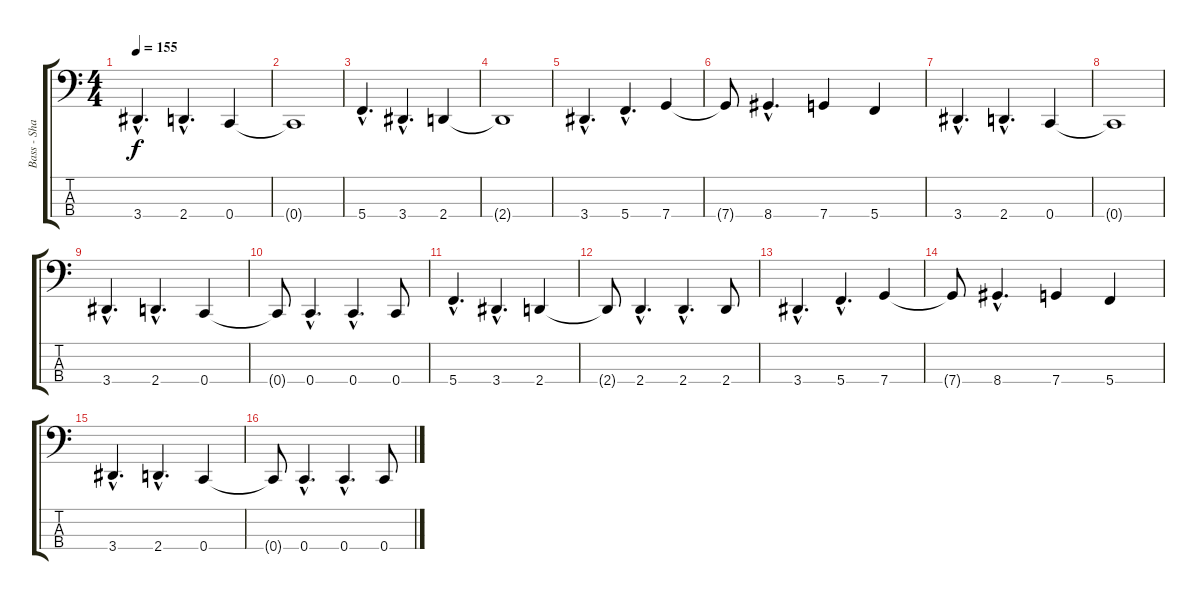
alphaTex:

\track ("Bass - Shavo" "Bass - Sha") {instrument electricbassfinger}
\staff {score tabs}
\tuning (F2 C2 G1 C1) {hide}
\ts (4 4)
\tempo 155
\clef f4
\ks c
3.4{hac}.4{d dy f} 2.4{hac}.4{d} 0.4.4 |
0.4{t}.1 |
5.4{hac}.4{d} 3.4{hac}.4{d} 2.4.4 |
2.4{t}.1 |
3.4{hac}.4{d} 5.4{hac}.4{d} 7.4.4 |
7.4{t}.8 8.4{hac}.4{d} 7.4.4 5.4.4 |
3.4{hac}.4{d} 2.4{hac}.4{d} 0.4.4 |
0.4{t}.1 |
3.4{hac}.4{d} 2.4{hac}.4{d} 0.4.4 |
0.4{t}.8 0.4{hac}.4{d} 0.4{hac}.4{d} 0.4.8 |
5.4{hac}.4{d} 3.4{hac}.4{d} 2.4.4 |
2.4{t}.8 2.4{hac}.4{d} 2.4{hac}.4{d} 2.4.8 |
3.4{hac}.4{d} 5.4{hac}.4{d} 7.4.4 |
7.4{t}.8 8.4{hac}.4{d} 7.4.4 5.4.4 |
3.4{hac}.4{d} 2.4{hac}.4{d} 0.4.4 |
0.4{t}.8 0.4{hac}.4{d} 0.4{hac}.4{d} 0.4.8
